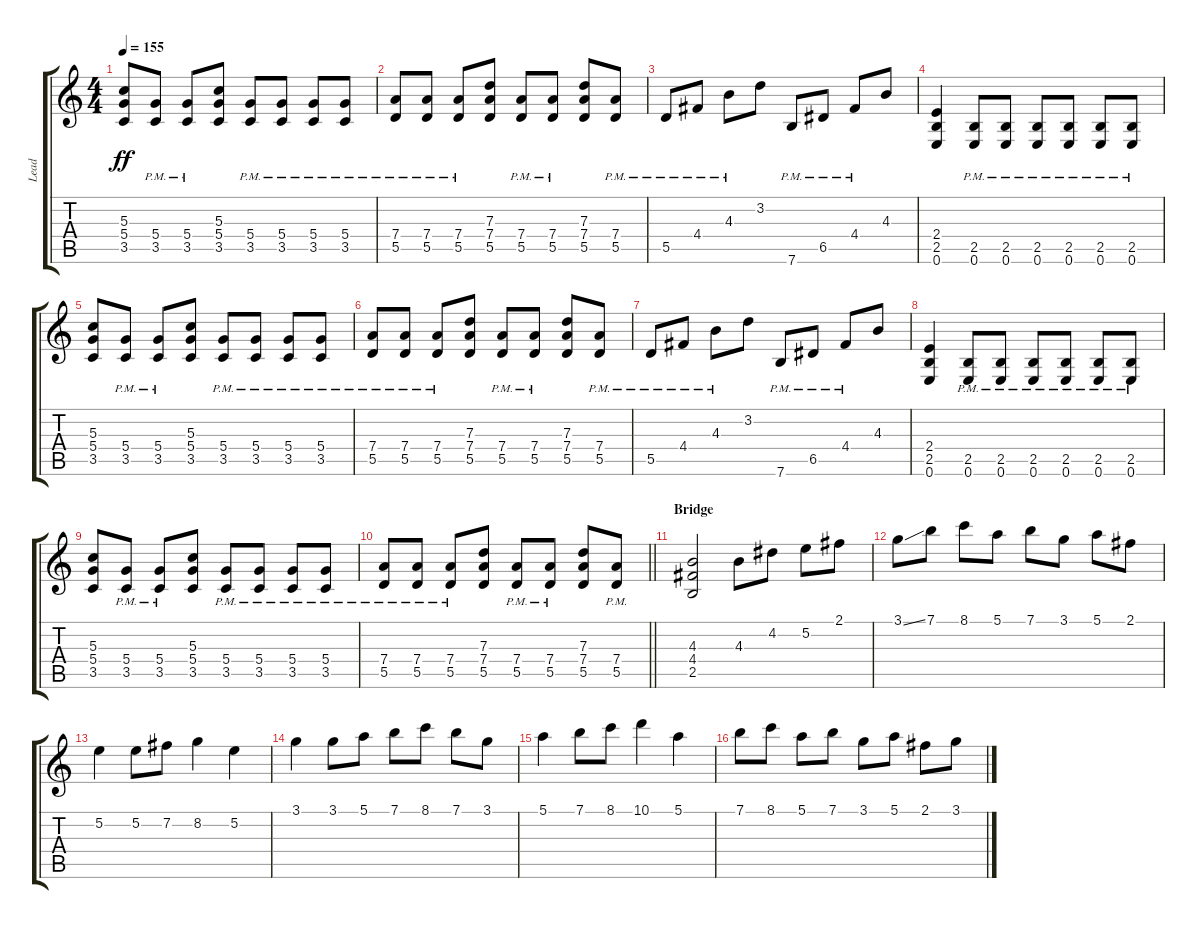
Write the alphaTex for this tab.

\track ("Lead" "Lead") {solo instrument distortionguitar}
\staff {score tabs}
\tuning (E4 B3 G3 D3 A2 E2) {hide}
\ts (4 4)
\tempo 155
\clef g2
\ks c
(5.3 5.4 3.5).8{dy ff} (5.4{pm} 3.5{pm}).8 (5.4{pm} 3.5{pm}).8 (5.3 5.4 3.5).8 (5.4{pm} 3.5{pm}).8 (5.4{pm} 3.5{pm}).8 (5.4{pm} 3.5{pm}).8 (5.4{pm} 3.5{pm}).8 |
(7.4{pm} 5.5{pm}).8 (7.4{pm} 5.5{pm}).8 (7.4{pm} 5.5{pm}).8 (7.3 7.4 5.5).8 (7.4{pm} 5.5{pm}).8 (7.4{pm} 5.5{pm}).8 (7.3 7.4 5.5).8 (7.4{pm} 5.5{pm}).8 |
5.5{pm}.8 4.4{pm}.8 4.3{pm}.8 3.2.8 7.6{pm}.8 6.5{pm}.8 4.4{pm}.8 4.3.8 |
(2.4 2.5 0.6).4 (2.5{pm} 0.6{pm}).8 (2.5{pm} 0.6{pm}).8 (2.5{pm} 0.6{pm}).8 (2.5{pm} 0.6{pm}).8 (2.5{pm} 0.6{pm}).8 (2.5{pm} 0.6{pm}).8 |
(5.3 5.4 3.5).8 (5.4{pm} 3.5{pm}).8 (5.4{pm} 3.5{pm}).8 (5.3 5.4 3.5).8 (5.4{pm} 3.5{pm}).8 (5.4{pm} 3.5{pm}).8 (5.4{pm} 3.5{pm}).8 (5.4{pm} 3.5{pm}).8 |
(7.4{pm} 5.5{pm}).8 (7.4{pm} 5.5{pm}).8 (7.4{pm} 5.5{pm}).8 (7.3 7.4 5.5).8 (7.4{pm} 5.5{pm}).8 (7.4{pm} 5.5{pm}).8 (7.3 7.4 5.5).8 (7.4{pm} 5.5{pm}).8 |
5.5{pm}.8 4.4{pm}.8 4.3{pm}.8 3.2.8 7.6{pm}.8 6.5{pm}.8 4.4{pm}.8 4.3.8 |
(2.4 2.5 0.6).4 (2.5{pm} 0.6{pm}).8 (2.5{pm} 0.6{pm}).8 (2.5{pm} 0.6{pm}).8 (2.5{pm} 0.6{pm}).8 (2.5{pm} 0.6{pm}).8 (2.5{pm} 0.6{pm}).8 |
(5.3 5.4 3.5).8 (5.4{pm} 3.5{pm}).8 (5.4{pm} 3.5{pm}).8 (5.3 5.4 3.5).8 (5.4{pm} 3.5{pm}).8 (5.4{pm} 3.5{pm}).8 (5.4{pm} 3.5{pm}).8 (5.4{pm} 3.5{pm}).8 |
\barLineRight lightlight
(7.4{pm} 5.5{pm}).8 (7.4{pm} 5.5{pm}).8 (7.4{pm} 5.5{pm}).8 (7.3 7.4 5.5).8 (7.4{pm} 5.5{pm}).8 (7.4{pm} 5.5{pm}).8 (7.3 7.4 5.5).8 (7.4{pm} 5.5{pm}).8 |
\section ("" "Bridge")
(4.3 4.4 2.5).2 4.3.8 4.2.8 5.2.8 2.1.8 |
3.1{ss}.8 7.1.8 8.1.8 5.1.8 7.1.8 3.1.8 5.1.8 2.1.8 |
5.2.4 5.2.8 7.2.8 8.2.4 5.2.4 |
3.1.4 3.1.8 5.1.8 7.1.8 8.1.8 7.1.8 3.1.8 |
5.1.4 7.1.8 8.1.8 10.1.4 5.1.4 |
7.1.8 8.1.8 5.1.8 7.1.8 3.1.8 5.1.8 2.1.8 3.1.8
